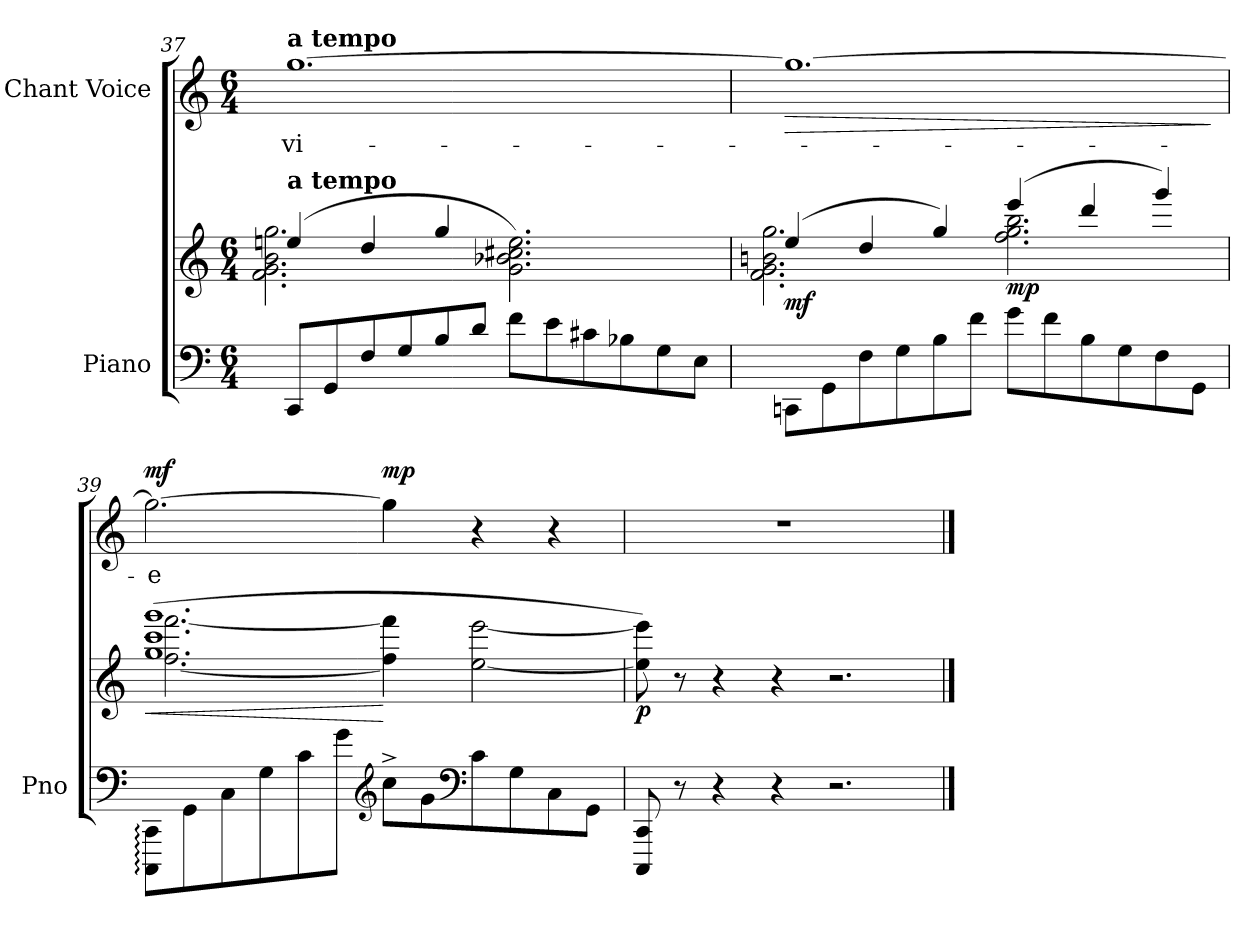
**kern	**kern	**dynam	**kern	**text	**dynam
*part2	*part2	*part2	*part1	*part1	*part1
*staff3	*staff2	*staff2/3	*staff1	*staff1	*staff1
*I"Piano	*	*	*I"Chant Voice	*	*
*I'Pno	*	*	*	*	*
*clefF4	*clefG2	*	*clefG2	*	*
*k[]	*k[]	*	*k[]	*	*
*M6/4	*M6/4	*	*M6/4	*	*
*MM76	*MM76	*	*MM76	*	*
=37	=37	=37	=37	=37	=37
*	*^	*	*	*	*
!	!	!	!	!LO:TX:a:B:t=a tempo	!	!
!	!LO:TX:a:B:t=a tempo	!	!	!	!	!
!	!	!	!	!	!LO:LY:b	!
*	*	*^	*	*	*	*
8CC/L	(>4een/	2.f\ 2.g\ 2.b\ 2.gg\	8ryy	.	[1.gg	vi-	.
!	!	!	!	!LO:DY:b	!	!	!
!	!	!	!	!LO:DY:n=1:b	!	!	!
8GG/	.	.	1ryy	f other-dynamics	.	.	.
8F/	4dd/	.	.	.	.	.	.
8G/	.	.	.	.	.	.	.
8B/	4gg/	.	.	.	.	.	.
8d/J	.	.	.	.	.	.	.
8f\L	2.g\ 2.b-X\ 2.cc#X\ 2.ee\)	2.ryy	.	.	.	.	.
8e\	.	.	.	.	.	.	.
8c#X\	.	.	.	.	.	.	.
8B-X\	.	.	4.ryy	.	.	.	.
8G\	.	.	.	.	.	.	.
8E\J	.	.	.	.	.	.	.
!!LO:LB:g=z
=38	=38	=38	=38	=38	=38	=38	=38
!	!	!	!	!LO:DY:b	!	!	!LO:HP:b
*	*	*v	*v	*	*	*	*
8CCn\L	(>4ee/	2.f\ 2.g\ 2.bn\ 2.gg\	mf	1.gg_	.	>
8GG\	.	.	.	.	.	.
8F\	4dd/	.	.	.	.	.
8G\	.	.	.	.	.	.
8B\	4gg/)	.	.	.	.	.
8f\J	.	.	.	.	.	.
!	!	!	!LO:DY:b	!	!	!
8g\L	(>4eee/	2.ff\ 2.gg\ 2.bb\	mp	.	.	.
8f\	.	.	.	.	.	.
8B\	4ddd/	.	.	.	.	.
8G\	.	.	.	.	.	.
8F\	4ggg/)	.	.	.	.	.
8GG\J	.	.	.	.	.	.
*	*v	*v	*	*	*	*
.	.	.	.	.	]
=39	=39	=39	=39	=39	=39
!	!	!LO:HP:b	!	!	!
*	*^	*	*	*	*
!	!	!	!LO:HP:n=1:b	!	!LO:LY:b	!LO:DY:a
8CCC\: 8CC\:L	(>1.gg 1.ccc 1.ggg	[2.ff\ [2.fff\	< >	2.gg\_	-e	mf
8GG\	.	.	.	.	.	.
8C\	.	.	.	.	.	.
8G\	.	.	.	.	.	.
8c\	.	.	.	.	.	.
8g\J	.	.	.	.	.	.
*clefG2	*	*	*	*	*	*
!	!	!	!	!	!	!LO:DY:a
8cc^\L	.	4ff\] 4fff\]	[ ]	4gg\]	.	mp
8g\	.	.	.	.	.	.
*clefF4	*	*	*	*	*	*
8c\	.	[2ee\ [2eee\	.	4r	.	.
8G\	.	.	.	.	.	.
8C\	.	.	.	4r	.	.
8GG\J	.	.	.	.	.	.
*	*v	*v	*	*	*	*
=40	=40	=40	=40	=40	=40
!	!	!LO:DY:b	!	!	!
8CCC/ 8CC/	8ee\] 8eee\])	p	1.r	.	.
8r	8r	.	.	.	.
4r	4r	.	.	.	.
4r	4r	.	.	.	.
2.r	2.r	.	.	.	.
==	==	==	==	==	==
*-	*-	*-	*-	*-	*-
